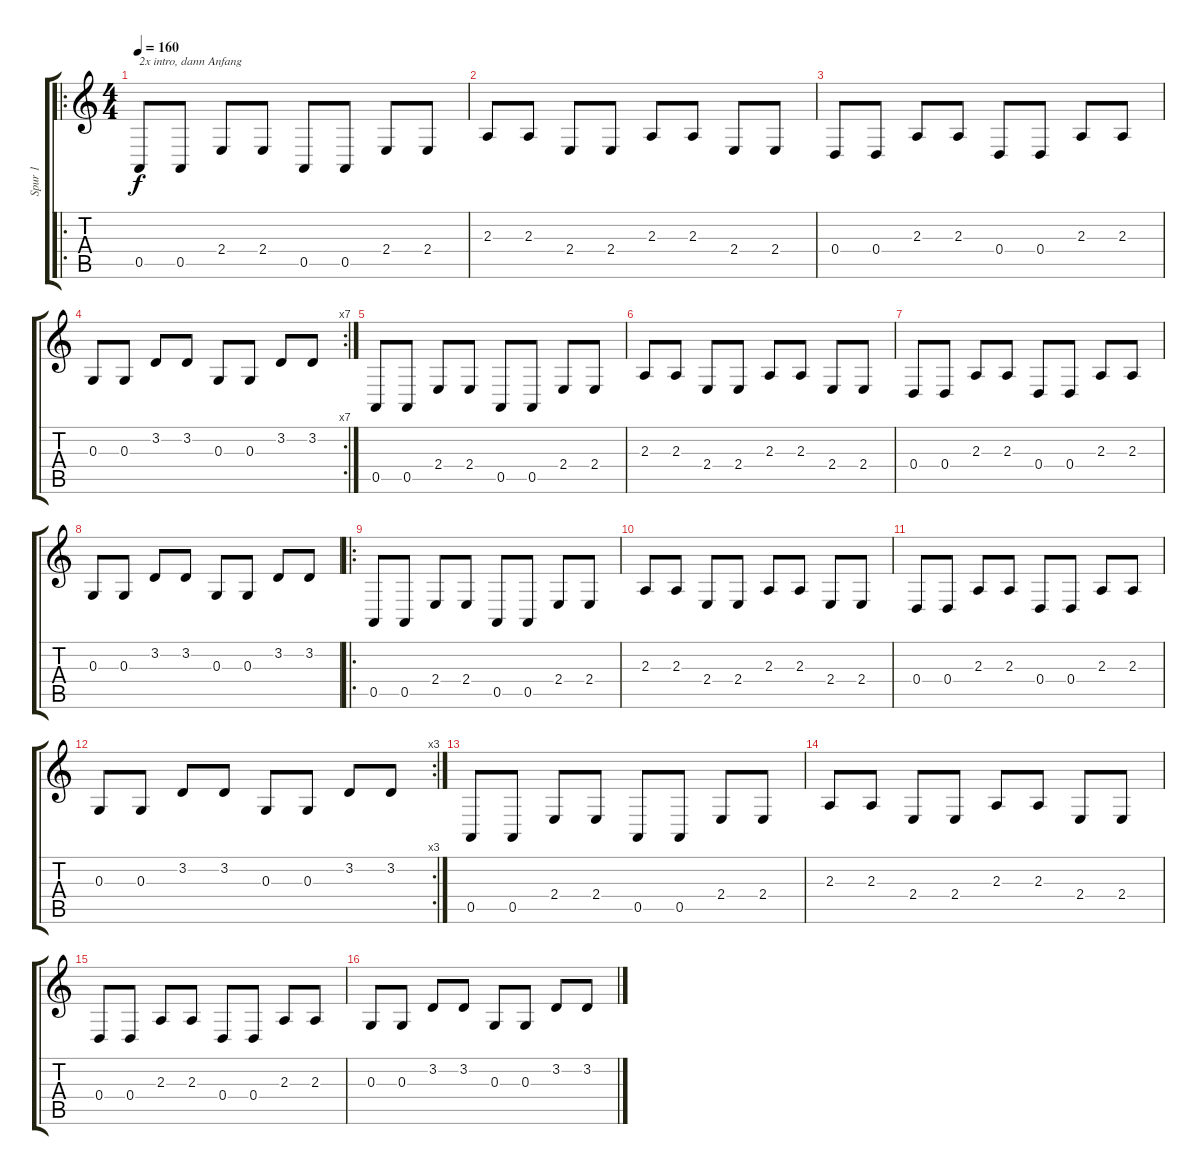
\track ("Spur 1" "Spur 1") {instrument drawbarorgan}
\staff {score tabs}
\tuning (E4 B3 G3 D3 A2 E2) {hide}
\ro
\ts (4 4)
\tempo 160
\clef g2
\ks c
0.5.8{txt "2x intro, dann Anfang" dy f instrument drawbarorgan} 0.5.8 2.4.8 2.4.8 0.5.8 0.5.8 2.4.8 2.4.8 |
2.3.8 2.3.8 2.4.8 2.4.8 2.3.8 2.3.8 2.4.8 2.4.8 |
0.4.8 0.4.8 2.3.8 2.3.8 0.4.8 0.4.8 2.3.8 2.3.8 |
\rc 7
0.3.8 0.3.8 3.2.8 3.2.8 0.3.8 0.3.8 3.2.8 3.2.8 |
0.5.8 0.5.8 2.4.8 2.4.8 0.5.8 0.5.8 2.4.8 2.4.8 |
2.3.8 2.3.8 2.4.8 2.4.8 2.3.8 2.3.8 2.4.8 2.4.8 |
0.4.8 0.4.8 2.3.8 2.3.8 0.4.8 0.4.8 2.3.8 2.3.8 |
0.3.8 0.3.8 3.2.8 3.2.8 0.3.8 0.3.8 3.2.8 3.2.8 |
\ro
0.5.8 0.5.8 2.4.8 2.4.8 0.5.8 0.5.8 2.4.8 2.4.8 |
2.3.8 2.3.8 2.4.8 2.4.8 2.3.8 2.3.8 2.4.8 2.4.8 |
0.4.8 0.4.8 2.3.8 2.3.8 0.4.8 0.4.8 2.3.8 2.3.8 |
\rc 3
0.3.8 0.3.8 3.2.8 3.2.8 0.3.8 0.3.8 3.2.8 3.2.8 |
0.5.8 0.5.8 2.4.8 2.4.8 0.5.8 0.5.8 2.4.8 2.4.8 |
2.3.8 2.3.8 2.4.8 2.4.8 2.3.8 2.3.8 2.4.8 2.4.8 |
0.4.8 0.4.8 2.3.8 2.3.8 0.4.8 0.4.8 2.3.8 2.3.8 |
0.3.8 0.3.8 3.2.8 3.2.8 0.3.8 0.3.8 3.2.8 3.2.8
